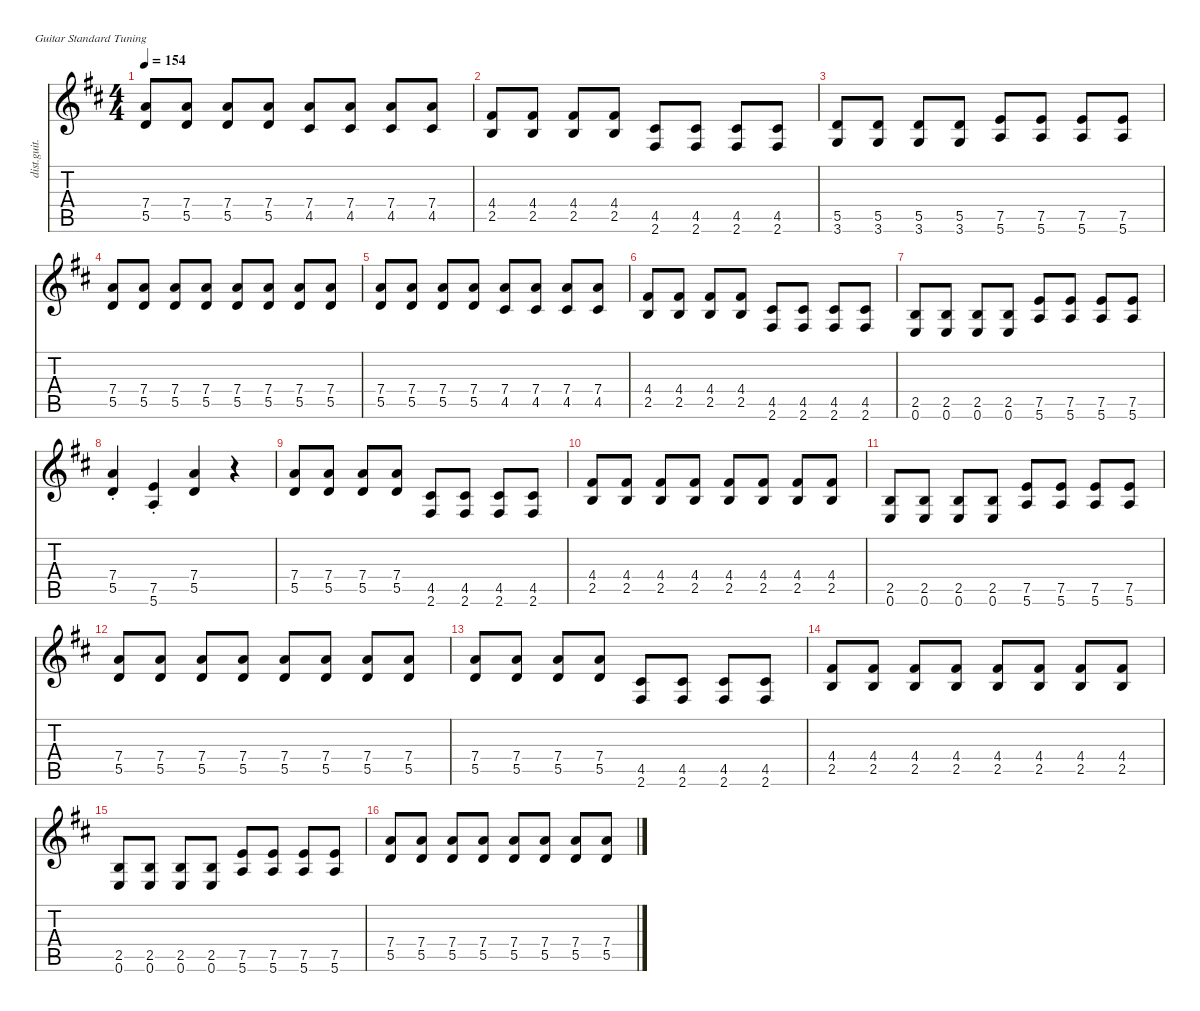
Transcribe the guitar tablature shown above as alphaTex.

\defaultSystemsLayout 4
\hideDynamics
\bracketExtendMode nobrackets
\track ("Distortion Guitar" "dist.guit.") {instrument distortionguitar}
\staff {score tabs}
\tuning (E4 B3 G3 D3 A2 E2)
\ts (4 4)
\tempo 154
\clef g2
\ks d
(5.5{acc forcenatural} 7.4{acc forcenatural}).8{dy mf instrument distortionguitar beam Up} (5.5{acc forcenatural} 7.4{acc forcenatural}).8{beam Up} (5.5{acc forcenatural} 7.4{acc forcenatural}).8{beam Up} (5.5{acc forcenatural} 7.4{acc forcenatural}).8{beam Up} (4.5{acc #} 7.4{acc forcenatural}).8{beam Up} (4.5{acc #} 7.4{acc forcenatural}).8{beam Up} (4.5{acc #} 7.4{acc forcenatural}).8{beam Up} (4.5{acc #} 7.4{acc forcenatural}).8{beam Up} |
(2.5{acc forcenatural} 4.4{acc #}).8{beam Up} (2.5{acc forcenatural} 4.4{acc #}).8{beam Up} (2.5{acc forcenatural} 4.4{acc #}).8{beam Up} (2.5{acc forcenatural} 4.4{acc #}).8{beam Up} (2.6{acc #} 4.5{acc #}).8{beam Up} (2.6{acc #} 4.5{acc #}).8{beam Up} (2.6{acc #} 4.5{acc #}).8{beam Up} (2.6{acc #} 4.5{acc #}).8{beam Up} |
(3.6{acc forcenatural} 5.5{acc forcenatural}).8{beam Up} (3.6{acc forcenatural} 5.5{acc forcenatural}).8{beam Up} (3.6{acc forcenatural} 5.5{acc forcenatural}).8{beam Up} (3.6{acc forcenatural} 5.5{acc forcenatural}).8{beam Up} (5.6{acc forcenatural} 7.5{acc forcenatural}).8{beam Up} (5.6{acc forcenatural} 7.5{acc forcenatural}).8{beam Up} (5.6{acc forcenatural} 7.5{acc forcenatural}).8{beam Up} (5.6{acc forcenatural} 7.5{acc forcenatural}).8{beam Up} |
(5.5{acc forcenatural} 7.4{acc forcenatural}).8{beam Up} (5.5{acc forcenatural} 7.4{acc forcenatural}).8{beam Up} (5.5{acc forcenatural} 7.4{acc forcenatural}).8{beam Up} (5.5{acc forcenatural} 7.4{acc forcenatural}).8{beam Up} (5.5{acc forcenatural} 7.4{acc forcenatural}).8{beam Up} (5.5{acc forcenatural} 7.4{acc forcenatural}).8{beam Up} (5.5{acc forcenatural} 7.4{acc forcenatural}).8{beam Up} (5.5{acc forcenatural} 7.4{acc forcenatural}).8{beam Up} |
(5.5{acc forcenatural} 7.4{acc forcenatural}).8{beam Up} (5.5{acc forcenatural} 7.4{acc forcenatural}).8{beam Up} (5.5{acc forcenatural} 7.4{acc forcenatural}).8{beam Up} (5.5{acc forcenatural} 7.4{acc forcenatural}).8{beam Up} (4.5{acc #} 7.4{acc forcenatural}).8{beam Up} (4.5{acc #} 7.4{acc forcenatural}).8{beam Up} (4.5{acc #} 7.4{acc forcenatural}).8{beam Up} (4.5{acc #} 7.4{acc forcenatural}).8{beam Up} |
(2.5{acc forcenatural} 4.4{acc #}).8{beam Up} (2.5{acc forcenatural} 4.4{acc #}).8{beam Up} (2.5{acc forcenatural} 4.4{acc #}).8{beam Up} (2.5{acc forcenatural} 4.4{acc #}).8{beam Up} (2.6{acc #} 4.5{acc #}).8{beam Up} (2.6{acc #} 4.5{acc #}).8{beam Up} (2.6{acc #} 4.5{acc #}).8{beam Up} (2.6{acc #} 4.5{acc #}).8{beam Up} |
(0.6{acc forcenatural} 2.5{acc forcenatural}).8{beam Up} (0.6{acc forcenatural} 2.5{acc forcenatural}).8{beam Up} (0.6{acc forcenatural} 2.5{acc forcenatural}).8{beam Up} (0.6{acc forcenatural} 2.5{acc forcenatural}).8{beam Up} (5.6{acc forcenatural} 7.5{acc forcenatural}).8{beam Up} (5.6{acc forcenatural} 7.5{acc forcenatural}).8{beam Up} (5.6{acc forcenatural} 7.5{acc forcenatural}).8{beam Up} (5.6{acc forcenatural} 7.5{acc forcenatural}).8{beam Up} |
(5.5{st acc forcenatural} 7.4{st acc forcenatural}).4{beam Up} (5.6{st acc forcenatural} 7.5{st acc forcenatural}).4{beam Up} (5.5{acc forcenatural} 7.4{acc forcenatural}).4{beam Up} r.4{beam Down} |
(5.5{acc forcenatural} 7.4{acc forcenatural}).8{beam Up} (5.5{acc forcenatural} 7.4{acc forcenatural}).8{beam Up} (5.5{acc forcenatural} 7.4{acc forcenatural}).8{beam Up} (5.5{acc forcenatural} 7.4{acc forcenatural}).8{beam Up} (2.6{acc #} 4.5{acc #}).8{beam Up} (2.6{acc #} 4.5{acc #}).8{beam Up} (2.6{acc #} 4.5{acc #}).8{beam Up} (2.6{acc #} 4.5{acc #}).8{beam Up} |
(2.5{acc forcenatural} 4.4{acc #}).8{beam Up} (2.5{acc forcenatural} 4.4{acc #}).8{beam Up} (2.5{acc forcenatural} 4.4{acc #}).8{beam Up} (2.5{acc forcenatural} 4.4{acc #}).8{beam Up} (2.5{acc forcenatural} 4.4{acc #}).8{beam Up} (2.5{acc forcenatural} 4.4{acc #}).8{beam Up} (2.5{acc forcenatural} 4.4{acc #}).8{beam Up} (2.5{acc forcenatural} 4.4{acc #}).8{beam Up} |
(0.6{acc forcenatural} 2.5{acc forcenatural}).8{beam Up} (0.6{acc forcenatural} 2.5{acc forcenatural}).8{beam Up} (0.6{acc forcenatural} 2.5{acc forcenatural}).8{beam Up} (0.6{acc forcenatural} 2.5{acc forcenatural}).8{beam Up} (5.6{acc forcenatural} 7.5{acc forcenatural}).8{beam Up} (5.6{acc forcenatural} 7.5{acc forcenatural}).8{beam Up} (5.6{acc forcenatural} 7.5{acc forcenatural}).8{beam Up} (5.6{acc forcenatural} 7.5{acc forcenatural}).8{beam Up} |
(5.5{acc forcenatural} 7.4{acc forcenatural}).8{beam Up} (5.5{acc forcenatural} 7.4{acc forcenatural}).8{beam Up} (5.5{acc forcenatural} 7.4{acc forcenatural}).8{beam Up} (5.5{acc forcenatural} 7.4{acc forcenatural}).8{beam Up} (5.5{acc forcenatural} 7.4{acc forcenatural}).8{beam Up} (5.5{acc forcenatural} 7.4{acc forcenatural}).8{beam Up} (5.5{acc forcenatural} 7.4{acc forcenatural}).8{beam Up} (5.5{acc forcenatural} 7.4{acc forcenatural}).8{beam Up} |
(5.5{acc forcenatural} 7.4{acc forcenatural}).8{beam Up} (5.5{acc forcenatural} 7.4{acc forcenatural}).8{beam Up} (5.5{acc forcenatural} 7.4{acc forcenatural}).8{beam Up} (5.5{acc forcenatural} 7.4{acc forcenatural}).8{beam Up} (2.6{acc #} 4.5{acc #}).8{beam Up} (2.6{acc #} 4.5{acc #}).8{beam Up} (2.6{acc #} 4.5{acc #}).8{beam Up} (2.6{acc #} 4.5{acc #}).8{beam Up} |
(2.5{acc forcenatural} 4.4{acc #}).8{beam Up} (2.5{acc forcenatural} 4.4{acc #}).8{beam Up} (2.5{acc forcenatural} 4.4{acc #}).8{beam Up} (2.5{acc forcenatural} 4.4{acc #}).8{beam Up} (2.5{acc forcenatural} 4.4{acc #}).8{beam Up} (2.5{acc forcenatural} 4.4{acc #}).8{beam Up} (2.5{acc forcenatural} 4.4{acc #}).8{beam Up} (2.5{acc forcenatural} 4.4{acc #}).8{beam Up} |
(0.6{acc forcenatural} 2.5{acc forcenatural}).8{beam Up} (0.6{acc forcenatural} 2.5{acc forcenatural}).8{beam Up} (0.6{acc forcenatural} 2.5{acc forcenatural}).8{beam Up} (0.6{acc forcenatural} 2.5{acc forcenatural}).8{beam Up} (5.6{acc forcenatural} 7.5{acc forcenatural}).8{beam Up} (5.6{acc forcenatural} 7.5{acc forcenatural}).8{beam Up} (5.6{acc forcenatural} 7.5{acc forcenatural}).8{beam Up} (5.6{acc forcenatural} 7.5{acc forcenatural}).8{beam Up} |
(5.5{acc forcenatural} 7.4{acc forcenatural}).8{beam Up} (5.5{acc forcenatural} 7.4{acc forcenatural}).8{beam Up} (5.5{acc forcenatural} 7.4{acc forcenatural}).8{beam Up} (5.5{acc forcenatural} 7.4{acc forcenatural}).8{beam Up} (5.5{acc forcenatural} 7.4{acc forcenatural}).8{beam Up} (5.5{acc forcenatural} 7.4{acc forcenatural}).8{beam Up} (5.5{acc forcenatural} 7.4{acc forcenatural}).8{beam Up} (5.5{acc forcenatural} 7.4{acc forcenatural}).8{beam Up}
